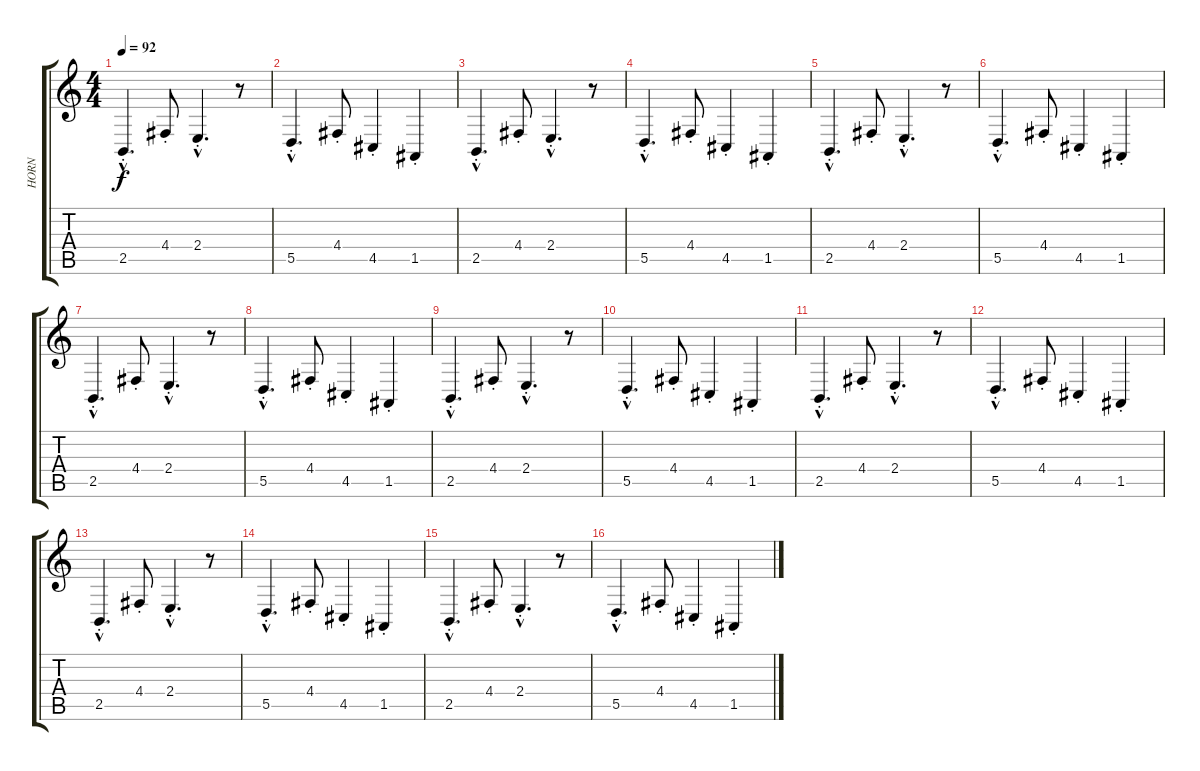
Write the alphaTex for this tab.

\track ("HORN" "HORN") {instrument frenchhorn}
\staff {score tabs}
\tuning (E4 B3 G3 D3 A2 E2) {hide}
\ts (4 4)
\tempo 92
\clef g2
\ks c
2.5{hac st}.4{d dy f instrument frenchhorn} 4.4{st}.8 2.4{hac st}.4{d} r.8 |
5.5{hac st}.4{d} 4.4{st}.8 4.5{st}.4 1.5{st}.4 |
2.5{hac st}.4{d} 4.4{st}.8 2.4{hac st}.4{d} r.8 |
5.5{hac st}.4{d} 4.4{st}.8 4.5{st}.4 1.5{st}.4 |
2.5{hac st}.4{d} 4.4{st}.8 2.4{hac st}.4{d} r.8 |
5.5{hac st}.4{d} 4.4{st}.8 4.5{st}.4 1.5{st}.4 |
2.5{hac st}.4{d} 4.4{st}.8 2.4{hac st}.4{d} r.8 |
5.5{hac st}.4{d} 4.4{st}.8 4.5{st}.4 1.5{st}.4 |
2.5{hac st}.4{d} 4.4{st}.8 2.4{hac st}.4{d} r.8 |
5.5{hac st}.4{d} 4.4{st}.8 4.5{st}.4 1.5{st}.4 |
2.5{hac st}.4{d} 4.4{st}.8 2.4{hac st}.4{d} r.8 |
5.5{hac st}.4{d} 4.4{st}.8 4.5{st}.4 1.5{st}.4 |
2.5{hac st}.4{d} 4.4{st}.8 2.4{hac st}.4{d} r.8 |
5.5{hac st}.4{d} 4.4{st}.8 4.5{st}.4 1.5{st}.4 |
2.5{hac st}.4{d} 4.4{st}.8 2.4{hac st}.4{d} r.8 |
5.5{hac st}.4{d} 4.4{st}.8 4.5{st}.4 1.5{st}.4
